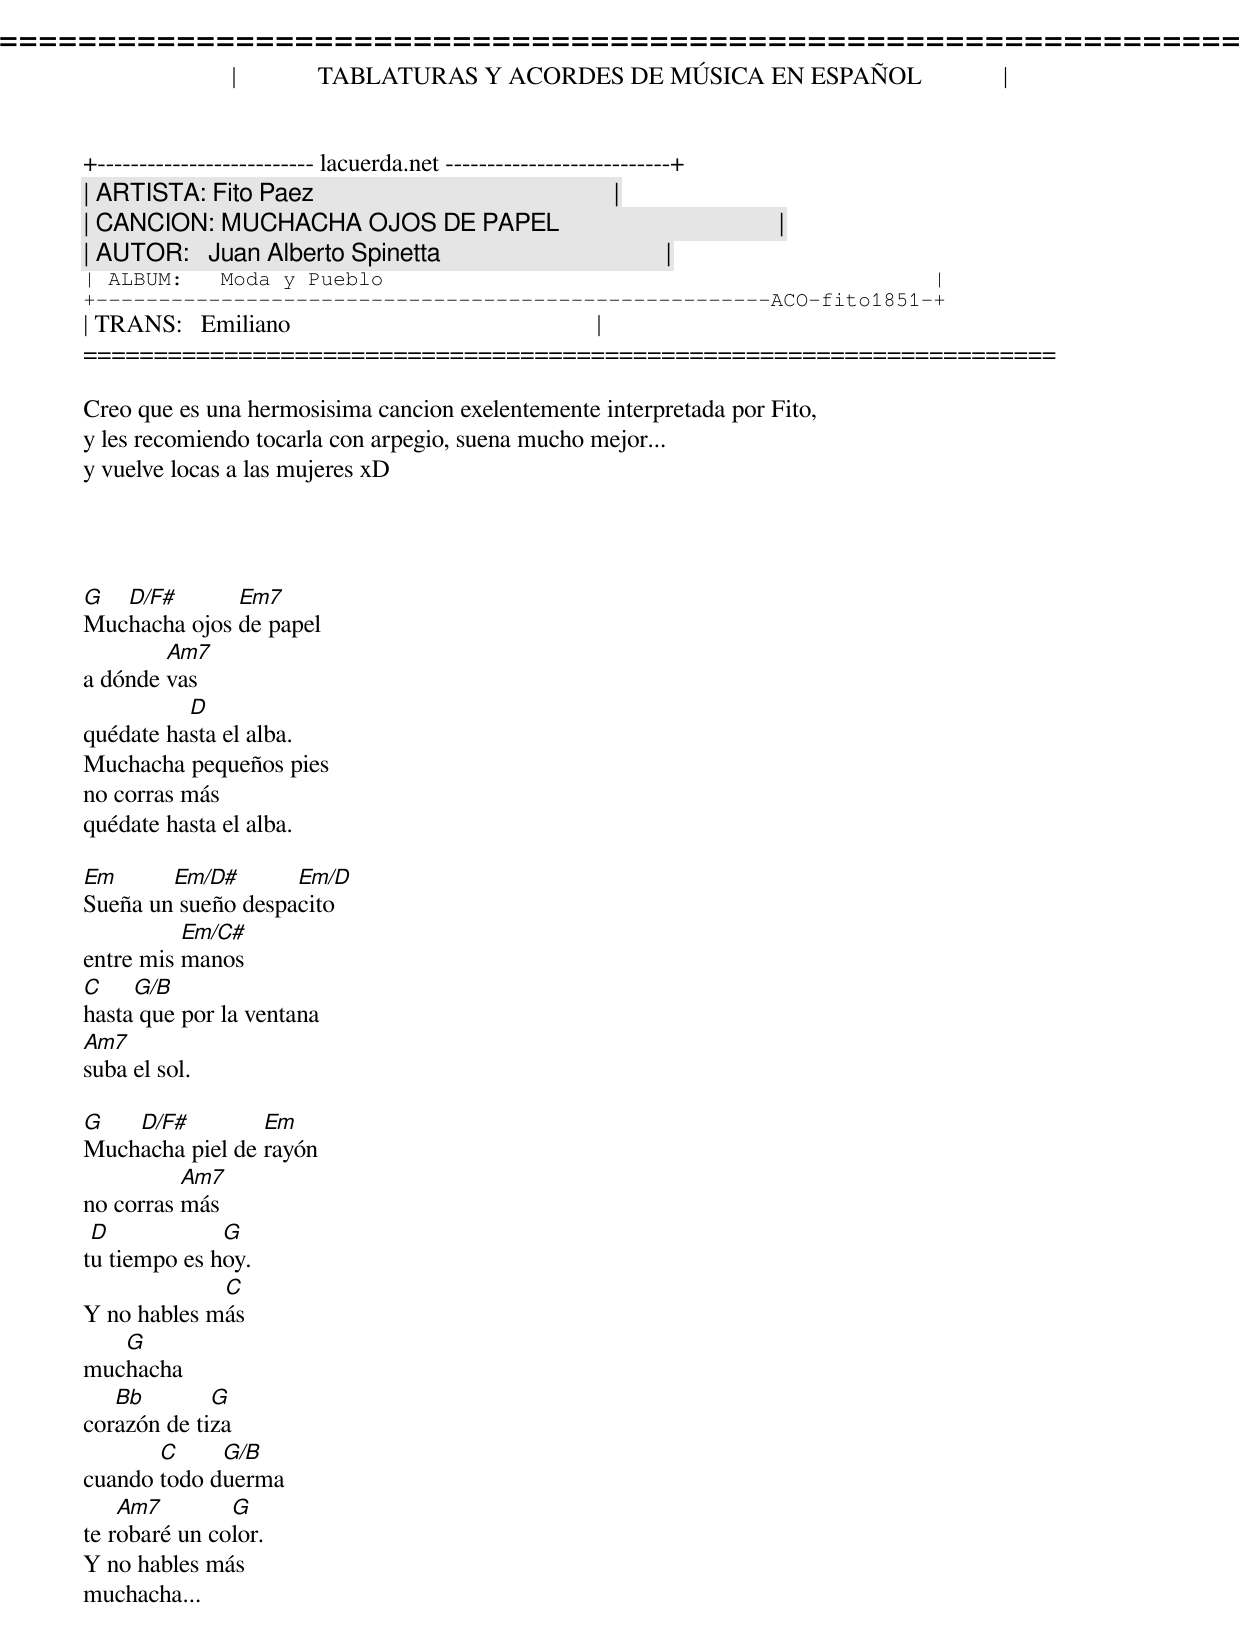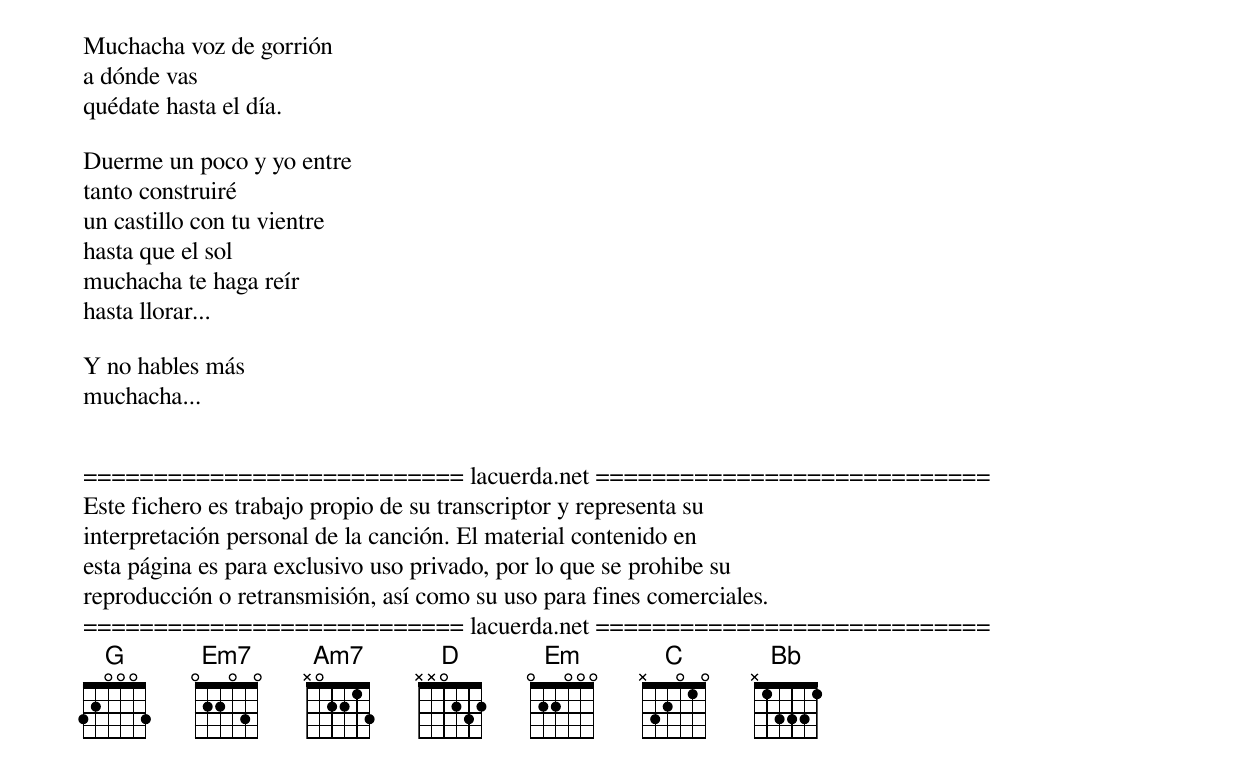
=====================================================================
|             TABLATURAS Y ACORDES DE MÚSICA EN ESPAÑOL             |
+-------------------------- lacuerda.net ---------------------------+
| ARTISTA: Fito Paez                                                |
| CANCION: MUCHACHA OJOS DE PAPEL                                   |
| AUTOR:   Juan Alberto Spinetta                                    |
| ALBUM:   Moda y Pueblo                                            |
+------------------------------------------------------ACO-fito1851-+
| TRANS:   Emiliano                                                 |
=====================================================================

Creo que es una hermosisima cancion exelentemente interpretada por Fito,
y les recomiendo tocarla con arpegio, suena mucho mejor...
y vuelve locas a las mujeres xD




G  D/F#       Em7
Muchacha ojos de papel
        Am7
a dónde vas
          D
quédate hasta el alba.
Muchacha pequeños pies
no corras más
quédate hasta el alba.

Em      Em/D#       Em/D
Sueña un sueño despacito
          Em/C#
entre mis manos
C    G/B
hasta que por la ventana
Am7
suba el sol.

G   D/F#         Em
Muchacha piel de rayón
          Am7
no corras más
 D            G
tu tiempo es hoy.
             C
Y no hables más
   G
muchacha
   Bb        G
corazón de tiza
       C     G/B
cuando todo duerma
    Am7        G
te robaré un color.
Y no hables más
muchacha...

Muchacha voz de gorrión
a dónde vas
quédate hasta el día.

Duerme un poco y yo entre
tanto construiré
un castillo con tu vientre
hasta que el sol
muchacha te haga reír
hasta llorar...

Y no hables más
muchacha...


=========================== lacuerda.net ============================
Este fichero es trabajo propio de su transcriptor y representa su
interpretación personal de la canción. El material contenido en
esta página es para exclusivo uso privado, por lo que se prohibe su
reproducción o retransmisión, así como su uso para fines comerciales.
=========================== lacuerda.net ============================
